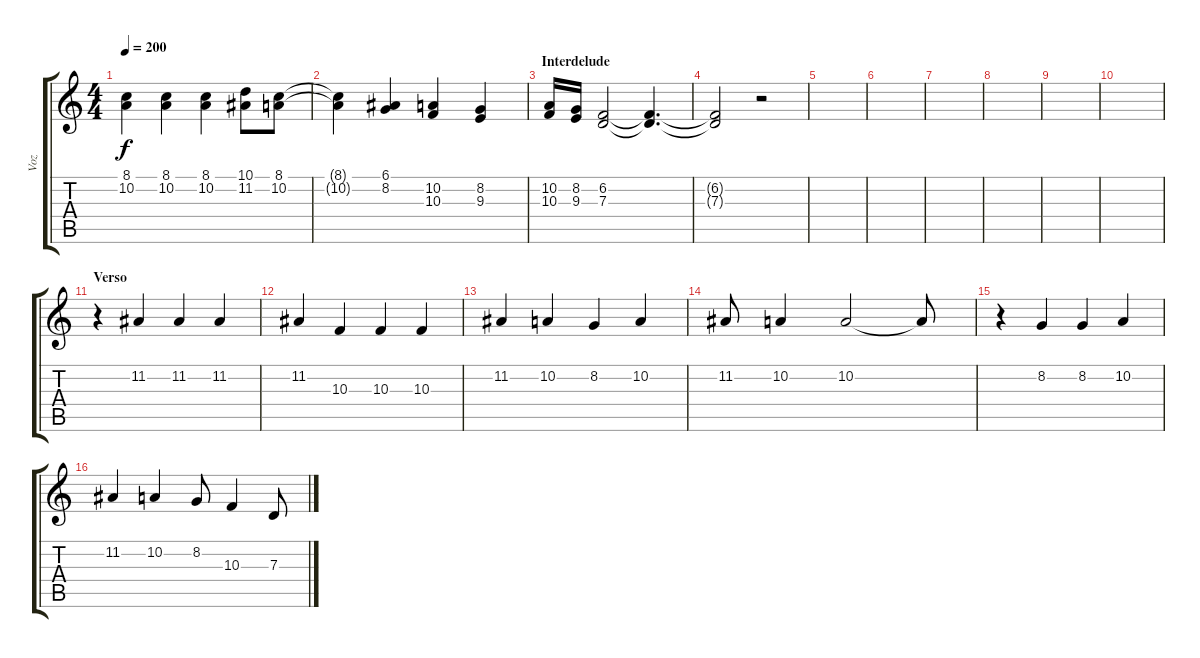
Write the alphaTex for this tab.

\track ("Voz" "Voz") {instrument choiraahs}
\staff {score tabs}
\tuning (E4 B3 G3 D3 A2 E2) {hide}
\ts (4 4)
\tempo 200
\clef g2
\ks c
(8.1 10.2).4{dy f} (8.1 10.2).4 (8.1 10.2).4 (10.1 11.2).8 (8.1 10.2).8 |
(8.1{t} 10.2{t}).4 (6.1 8.2).4 (10.2 10.3).4 (8.2 9.3).4 |
\section ("" "Interdelude")
(10.2 10.3).16 (8.2 9.3).16 (6.2 7.3).2 (6.2{t} 7.3{t}).4{d} |
(6.2{t} 7.3{t}).2 r.2 |
|
|
|
|
|
|
\section ("" "Verso")
r.4 11.2.4 11.2.4 11.2.4 |
11.2.4 10.3.4 10.3.4 10.3.4 |
11.2.4 10.2.4 8.2.4 10.2.4 |
11.2.8 10.2.4 10.2.2 10.2{t}.8 |
r.4 8.2.4 8.2.4 10.2.4 |
11.2.4 10.2.4 8.2.8 10.3.4 7.3.8
